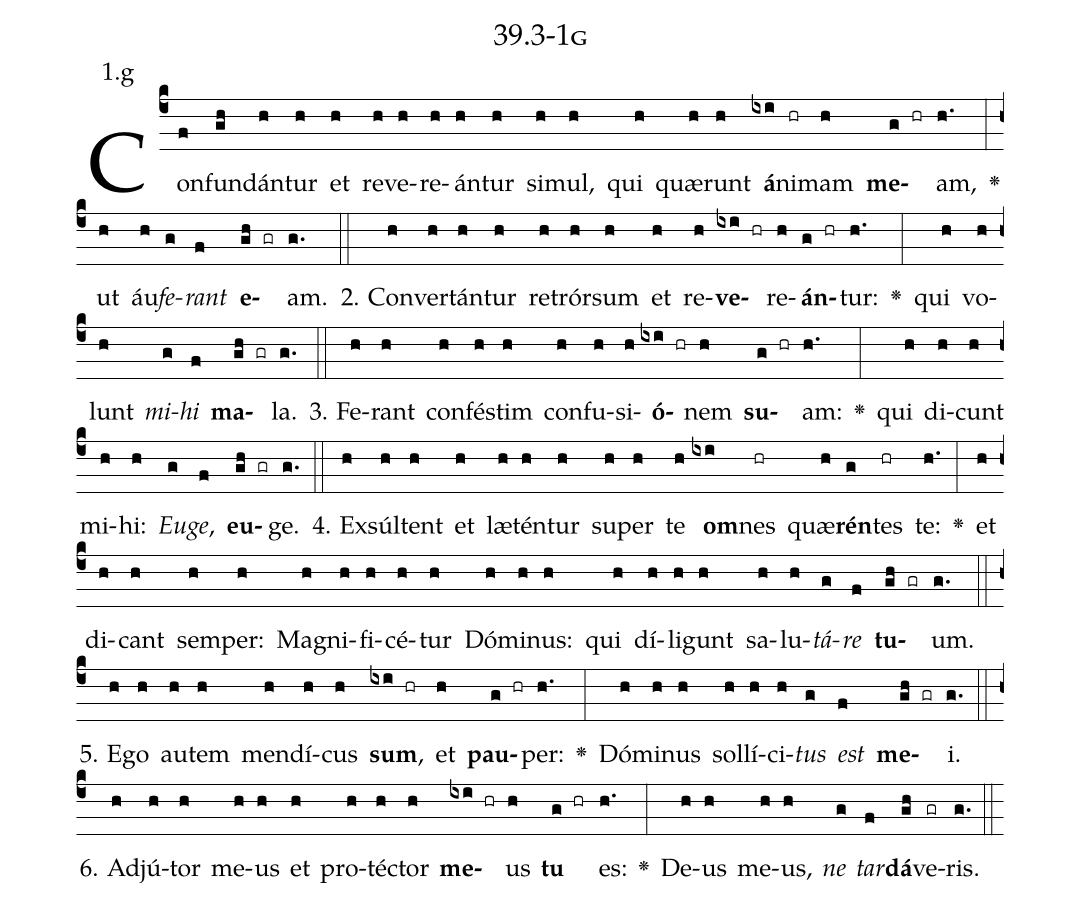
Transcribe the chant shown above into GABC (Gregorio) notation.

name: 39.3-1g;
annotation: 1.g;
%%
(c4)Con(f)fun(gh)dán(h)tur(h) et(h) re(h)ve(h)re(h)án(h)tur(h) si(h)mul,(h) qui(h) quæ(h)runt(h) <b>á</b>(ixi)ni(hr)mam(h) <b>me</b>(g hr)am,(h.) <v>\greheightstar</v>(:) ut(h) áu(h)<i>fe</i>(g)<i>rant</i>(f) <b>e</b>(gh gr)am.(g.) (::)
2. Con(h)ver(h)tán(h)tur(h) re(h)trór(h)sum(h) et(h) re(h)<b>ve</b>(ixi hr)re(h)<b>án</b>(g hr)tur:(h.) <v>\greheightstar</v>(:) qui(h) vo(h)lunt(h) <i>mi</i>(g)<i>hi</i>(f) <b>ma</b>(gh gr)la.(g.) (::)
3. Fe(h)rant(h) con(h)fés(h)tim(h) con(h)fu(h)si(h)<b>ó</b>(ixi hr)nem(h) <b>su</b>(g hr)am:(h.) <v>\greheightstar</v>(:) qui(h) di(h)cunt(h) mi(h)hi:(h) <i>Eu</i>(g)<i>ge</i>,(f) <b>eu</b>(gh gr)ge.(g.) (::)
4. Ex(h)súl(h)tent(h) et(h) læ(h)tén(h)tur(h) su(h)per(h) te(h) <b>om</b>(ixi)nes(hr) quæ(h)<b>rén</b>(g)tes(hr) te:(h.) <v>\greheightstar</v>(:) et(h) di(h)cant(h) sem(h)per:(h) Ma(h)gni(h)fi(h)cé(h)tur(h) Dó(h)mi(h)nus:(h) qui(h) dí(h)li(h)gunt(h) sa(h)lu(h)<i>tá</i>(g)<i>re</i>(f) <b>tu</b>(gh gr)um.(g.) (::)
5. E(h)go(h) au(h)tem(h) men(h)dí(h)cus(h) <b>sum</b>,(ixi hr) et(h) <b>pau</b>(g hr)per:(h.) <v>\greheightstar</v>(:) Dó(h)mi(h)nus(h) sol(h)lí(h)ci(h)<i>tus</i>(g) <i>est</i>(f) <b>me</b>(gh gr)i.(g.) (::)
6. Ad(h)jú(h)tor(h) me(h)us(h) et(h) pro(h)téc(h)tor(h) <b>me</b>(ixi hr)us(h) <b>tu</b>(g hr) es:(h.) <v>\greheightstar</v>(:) De(h)us(h) me(h)us,(h) <i>ne</i>(g) <i>tar</i>(f)<b>dá</b>(gh)ve(gr)ris.(g.) (::)
